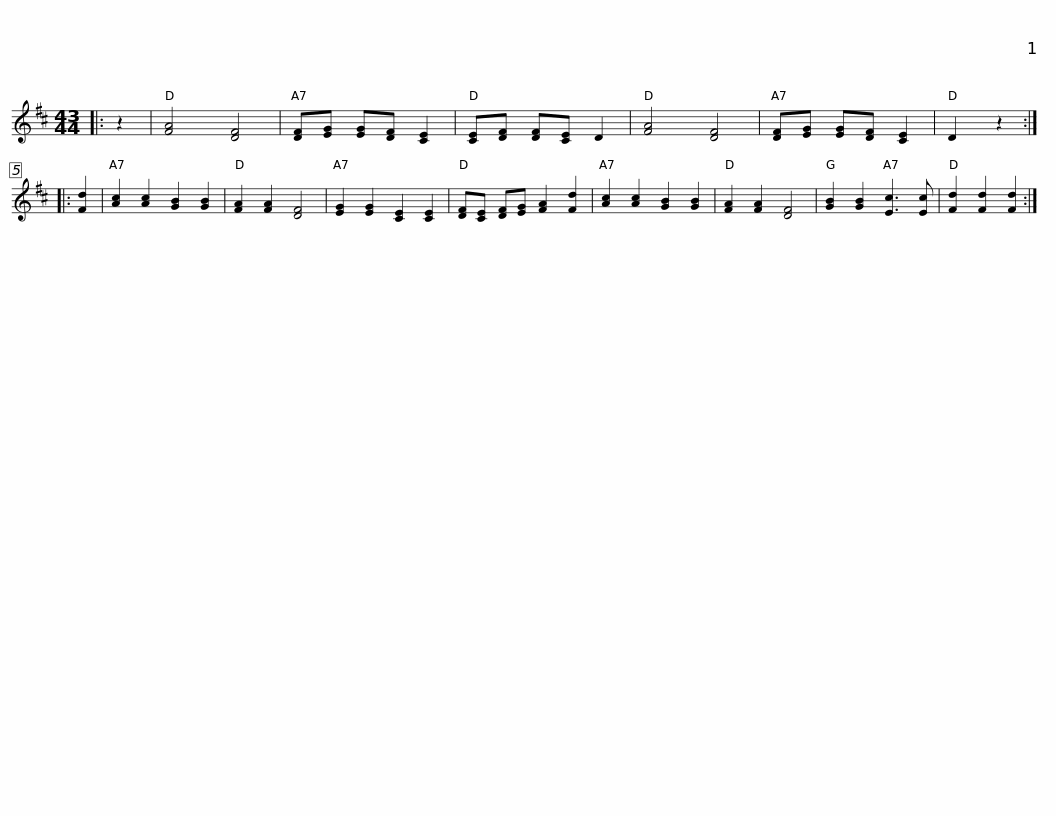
X:1
L:1/8
M:43/44
I:linebreak $
K:D
V:1 treble
V:1
|: z2 | [FA]4 [DF]4 | [DF][EG] [EG][DF] [CE]2 | [CE][DF] [DF][CE] D2 | [FA]4 [DF]4 | %5
 [DF][EG] [EG][DF] [CE]2 | D2 z2 :: [Fd]2 | [Ac]2 [Ac]2 [GB]2 [GB]2 | [FA]2 [FA]2 [DF]4 |$ %10
 [EG]2 [EG]2 [CE]2 [CE]2 | [DF][CE] [DF][EG] [FA]2 [Fd]2 | [Ac]2 [Ac]2 [GB]2 [GB]2 | [FA]2 [FA]2 [DF]4 | [GB]2 [GB]2 [Ec]3 [Ec] | %15
 [Fd]2 [Fd]2 [Fd]2 :| %16
